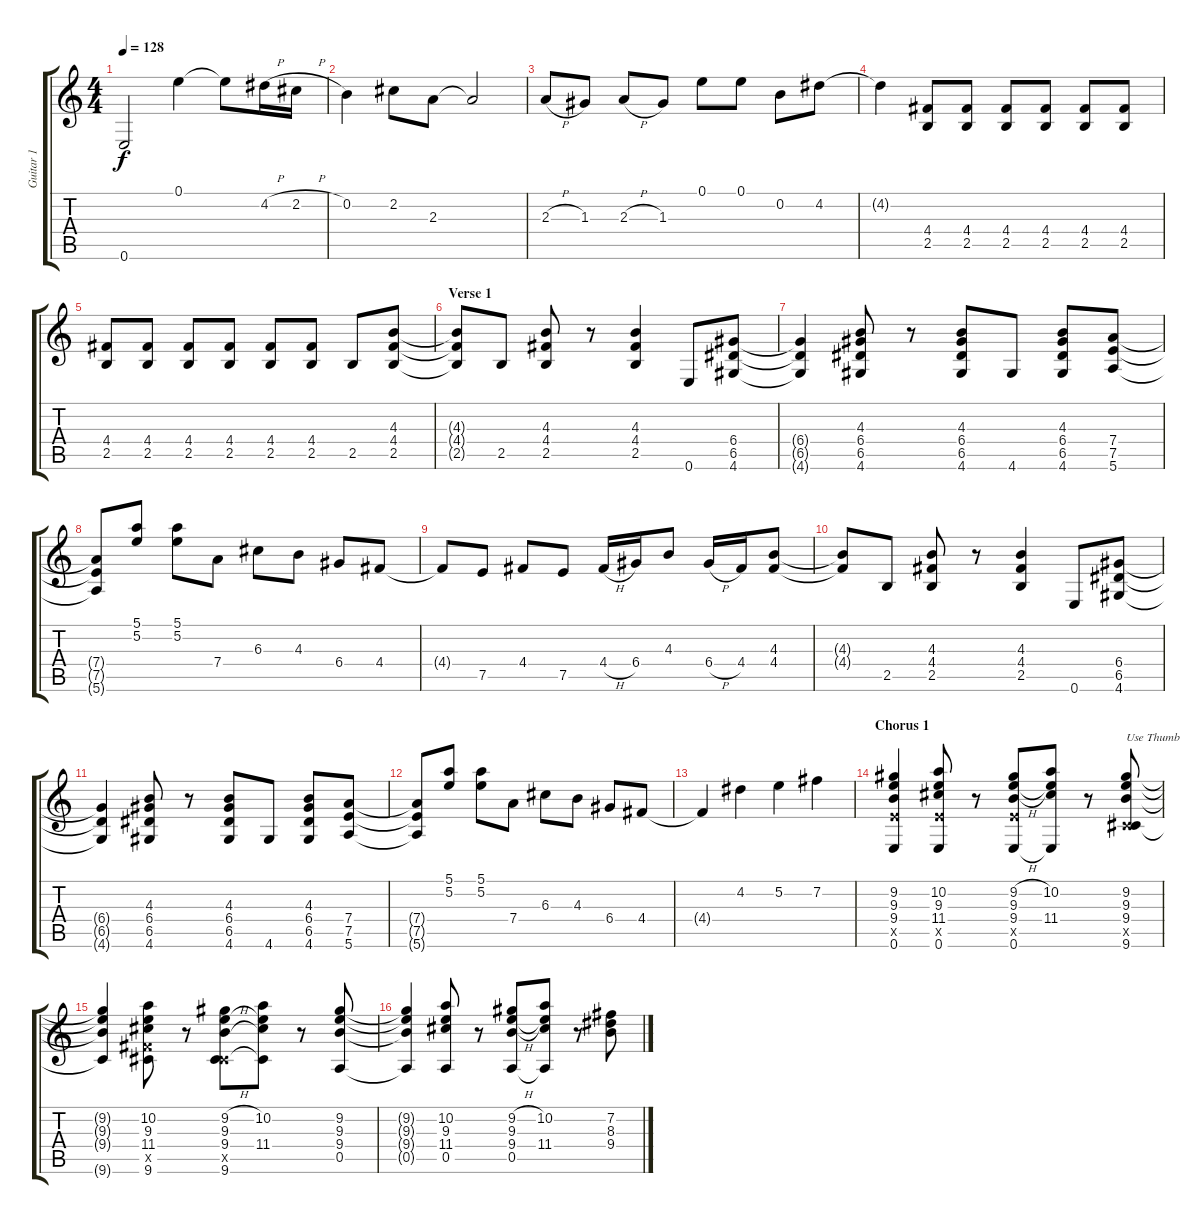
\track ("Guitar 1" "Guitar 1") {instrument overdrivenguitar}
\staff {score tabs}
\tuning (E4 B3 G3 D3 A2 E2) {hide}
\ts (4 4)
\tempo 128
\clef g2
\ks c
0.6.2{dy f instrument overdrivenguitar} 0.1.4 0.1{t}.8 4.2{h}.16 2.2{h}.16 |
0.2.4 2.2.8 2.3.8 2.3{t}.2 |
2.3{h}.8 1.3.8 2.3{h}.8 1.3.8 0.1.8 0.1.8 0.2.8 4.2.8 |
4.2{t}.4 (4.4 2.5).8 (4.4 2.5).8 (4.4 2.5).8 (4.4 2.5).8 (4.4 2.5).8 (4.4 2.5).8 |
(4.4 2.5).8 (4.4 2.5).8 (4.4 2.5).8 (4.4 2.5).8 (4.4 2.5).8 (4.4 2.5).8 2.5.8 (4.3 4.4 2.5).8 |
\section ("" "Verse 1")
(4.3{t} 4.4{t} 2.5{t}).8 2.5.8 (4.3 4.4 2.5).8 r.8 (4.3 4.4 2.5).4 0.6.8 (6.4 6.5 4.6).8 |
(6.4{t} 6.5{t} 4.6{t}).4 (4.3 6.4 6.5 4.6).8 r.8 (4.3 6.4 6.5 4.6).8 4.6.8 (4.3 6.4 6.5 4.6).8 (7.4 7.5 5.6).8 |
(7.4{t} 7.5{t} 5.6{t}).8 (5.1 5.2).8 (5.1 5.2).8 7.4.8 6.3.8 4.3.8 6.4.8 4.4.8 |
4.4{t}.8 7.5.8 4.4.8 7.5.8 4.4{h}.16 6.4.16 4.3.8 6.4{h}.16 4.4.16 (4.3 4.4).8 |
(4.3{t} 4.4{t}).8 2.5.8 (4.3 4.4 2.5).8 r.8 (4.3 4.4 2.5).4 0.6.8 (6.4 6.5 4.6).8 |
(6.4{t} 6.5{t} 4.6{t}).4 (4.3 6.4 6.5 4.6).8 r.8 (4.3 6.4 6.5 4.6).8 4.6.8 (4.3 6.4 6.5 4.6).8 (7.4 7.5 5.6).8 |
(7.4{t} 7.5{t} 5.6{t}).8 (5.1 5.2).8 (5.1 5.2).8 7.4.8 6.3.8 4.3.8 6.4.8 4.4.8 |
4.4{t}.4 4.2.4 5.2.4 7.2.4 |
\section ("" "Chorus 1")
(9.2 9.3 9.4 7.5{x} 0.6).4 (10.2 9.3 11.4 7.5{x} 0.6).8 r.8 (9.2{h} 9.3 9.4{h} 7.5{x} 0.6).8 (10.2 9.3{t} 11.4 0.6{t}).8 r.8 (9.2 9.3 9.4 4.5{x} 9.6).8{txt "Use Thumb"} |
(9.2{t} 9.3{t} 9.4{t} 9.6{t}).4 (10.2 9.3 11.4 9.5{x} 9.6).8 r.8 (9.2{h} 9.3 9.4{h} 4.5{x} 9.6).8 (10.2 9.3{t} 11.4 9.6{t}).8 r.8 (9.2 9.3 9.4 0.5).8 |
(9.2{t} 9.3{t} 9.4{t} 0.5{t}).4 (10.2 9.3 11.4 0.5).8 r.8 (9.2{h} 9.3 9.4{h} 0.5).8 (10.2 9.3{t} 11.4 0.5{t}).8 r.8 (7.2 8.3 9.4).8
